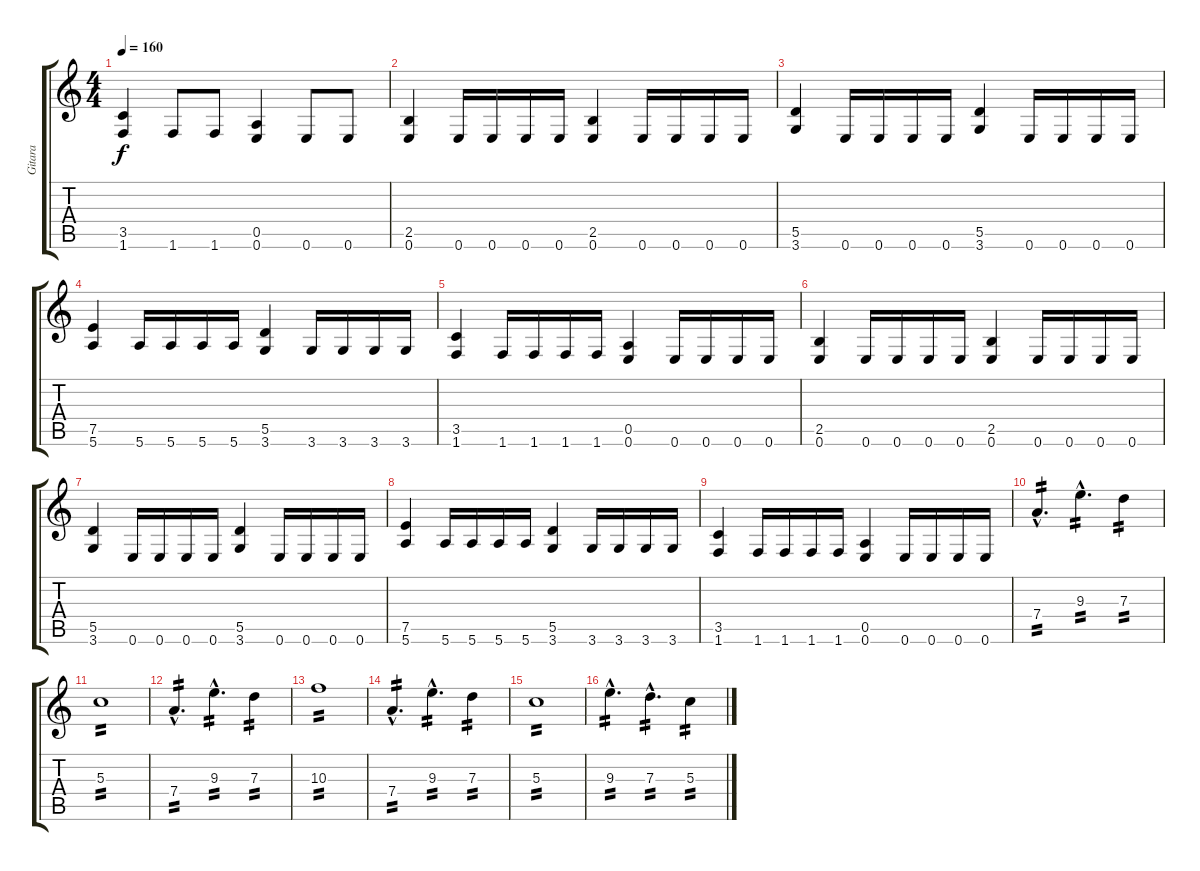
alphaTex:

\track ("Gitara" "Gitara") {instrument distortionguitar}
\staff {score tabs}
\tuning (E4 B3 G3 D3 A2 E2) {hide}
\ts (4 4)
\tempo 160
\clef g2
\ks c
(3.5 1.6).4{dy f} 1.6.8 1.6.8 (0.5 0.6).4 0.6.8 0.6.8 |
(2.5 0.6).4 0.6.16 0.6.16 0.6.16 0.6.16 (2.5 0.6).4 0.6.16 0.6.16 0.6.16 0.6.16 |
(5.5 3.6).4 0.6.16 0.6.16 0.6.16 0.6.16 (5.5 3.6).4 0.6.16 0.6.16 0.6.16 0.6.16 |
(7.5 5.6).4 5.6.16 5.6.16 5.6.16 5.6.16 (5.5 3.6).4 3.6.16 3.6.16 3.6.16 3.6.16 |
(3.5 1.6).4 1.6.16 1.6.16 1.6.16 1.6.16 (0.5 0.6).4 0.6.16 0.6.16 0.6.16 0.6.16 |
(2.5 0.6).4 0.6.16 0.6.16 0.6.16 0.6.16 (2.5 0.6).4 0.6.16 0.6.16 0.6.16 0.6.16 |
(5.5 3.6).4 0.6.16 0.6.16 0.6.16 0.6.16 (5.5 3.6).4 0.6.16 0.6.16 0.6.16 0.6.16 |
(7.5 5.6).4 5.6.16 5.6.16 5.6.16 5.6.16 (5.5 3.6).4 3.6.16 3.6.16 3.6.16 3.6.16 |
(3.5 1.6).4 1.6.16 1.6.16 1.6.16 1.6.16 (0.5 0.6).4 0.6.16 0.6.16 0.6.16 0.6.16 |
7.4{hac}.4{d tp 2} 9.3{hac}.4{d tp 2} 7.3.4{tp 2} |
5.3.1{tp 2} |
7.4{hac}.4{d tp 2} 9.3{hac}.4{d tp 2} 7.3.4{tp 2} |
10.3.1{tp 2} |
7.4{hac}.4{d tp 2} 9.3{hac}.4{d tp 2} 7.3.4{tp 2} |
5.3.1{tp 2} |
9.3{hac}.4{d tp 2} 7.3{hac}.4{d tp 2} 5.3.4{tp 2}
